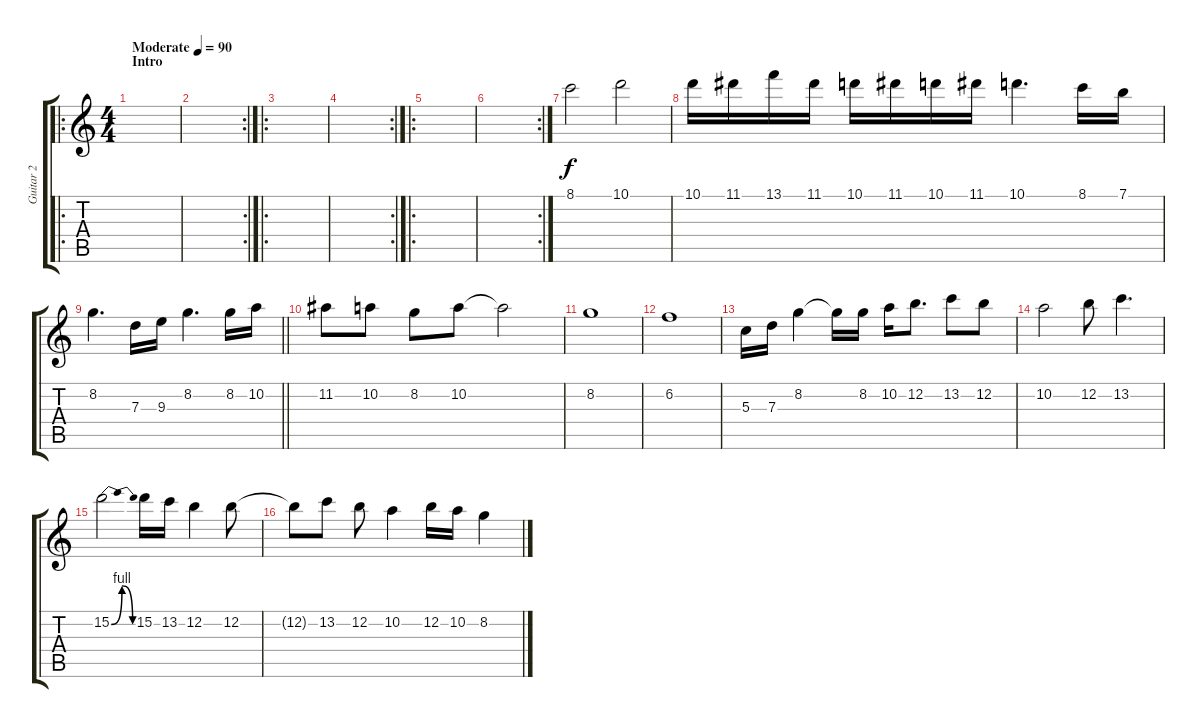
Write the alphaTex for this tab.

\track ("Guitar 2" "Guitar 2") {instrument overdrivenguitar}
\staff {score tabs}
\tuning (E4 B3 G3 D3 A2 E2) {hide}
\ro
\ts (4 4)
\section ("" "Intro")
\tempo (90 "Moderate")
\clef g2
\ks c
|
\rc 2
|
\ro
|
\rc 2
|
\ro
|
\rc 2
|
8.1.2 10.1.2 |
10.1.16 11.1.16 13.1.16 11.1.16 10.1.16 11.1.16 10.1.16 11.1.16 10.1.4{d} 8.1.16 7.1.16 |
\barLineRight lightlight
8.2.4{d} 7.3.16 9.3.16 8.2.4{d} 8.2.16 10.2.16 |
11.2.8 10.2.8 8.2.8 10.2.8 10.2{t}.2 |
8.2.1 |
6.2.1 |
5.3.16 7.3.16 8.2.4 8.2{t}.16 8.2.16 10.2.16 12.2.8{d} 13.2.8 12.2.8 |
10.2.2 12.2.8 13.2.4{d} |
15.2{be (bendrelease 0 0 10 4 20 4 60 0)}.2 15.2.16 13.2.16 12.2.4 12.2.8 |
12.2{t}.8 13.2.8 12.2.8 10.2.4 12.2.16 10.2.16 8.2.4
